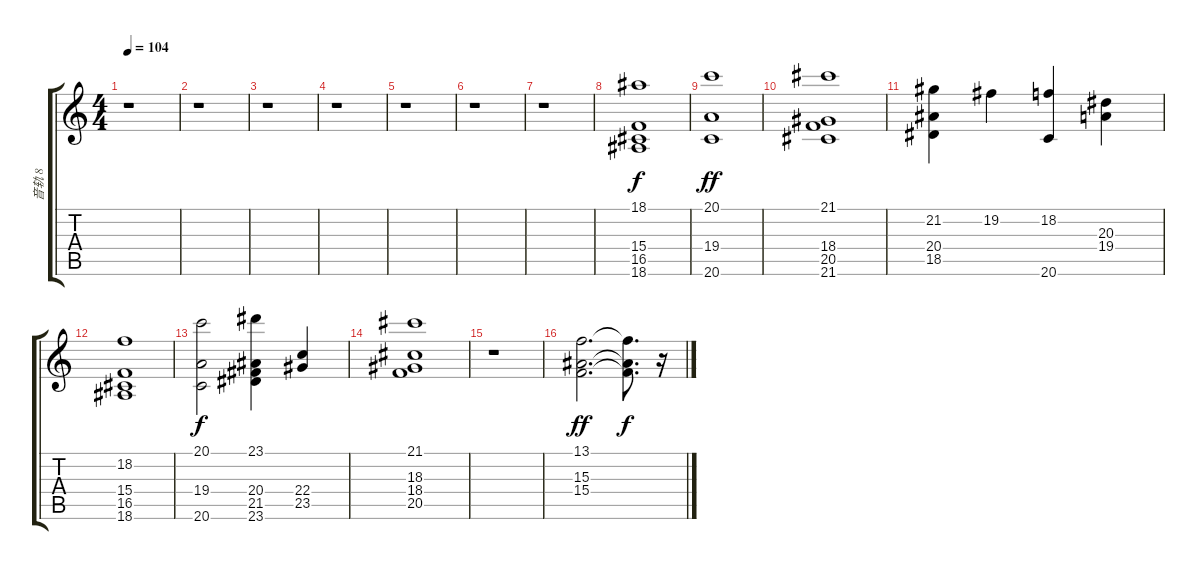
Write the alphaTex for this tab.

\track ("音轨 8" "音轨 8") {instrument stringensemble1}
\staff {score tabs}
\tuning (E4 B3 G3 D3 A2 E2) {hide}
\ts (4 4)
\tempo 104
\clef g2
\ks c
r.1{dy f} |
r.1 |
r.1 |
r.1 |
r.1 |
r.1 |
r.1 |
(18.1 15.4 16.5 18.6).1 |
(20.1 19.4 20.6).1{dy ff} |
(21.1 18.4 20.5 21.6).1 |
(21.2 20.4 18.5).4 19.2.4 (18.2 20.6).4 (20.3 19.4).4 |
(18.2 15.4 16.5 18.6).1 |
(20.1 19.4 20.6).2{dy f} (23.1 20.4 21.5 23.6).4 (22.4 23.5).4 |
(21.1 18.3 18.4 20.5).1 |
r.1 |
(13.1 15.3 15.4).2{d dy ff} (13.1{t} 15.3{t} 15.4{t}).8{d dy f} r.16
